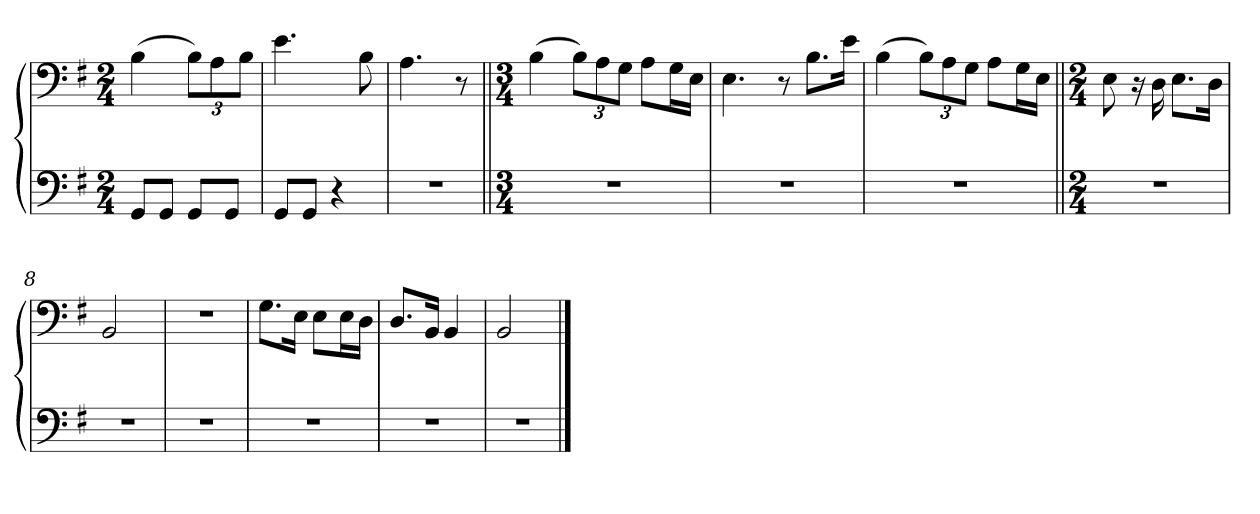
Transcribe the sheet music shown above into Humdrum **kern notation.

**kern	**kern
*part1	*part1
*staff2	*staff1
*clefF4	*clefF4
*k[f#]	*k[f#]
*M2/4	*M2/4
=1	=1
8GG/L	(4B\
8GG/J	.
8GG/L	12B\L)
.	12A\
8GG/J	.
.	12B\J
=2	=2
8GG/L	4.e\
8GG/J	.
4r	.
.	8B\
=3	=3
2r	4.A\
.	8r
=4||	=4||
*M3/4	*M3/4
2.r	(4B\
.	12B\L)
.	12A\
.	12G\J
.	8A\L
.	16G\L
.	16E\JJ
=5	=5
2.r	4.E\
.	8r
.	8.B\L
.	16e\Jk
=6	=6
2.r	(4B\
.	12B\L)
.	12A\
.	12G\J
.	8A\L
.	16G\L
.	16E\JJ
=7||	=7||
*M2/4	*M2/4
2r	8E\
.	16r
.	16D\
.	8.E\L
.	16D\Jk
=8	=8
2r	2BB/
=9	=9
2r	2r
=10	=10
2r	8.G\L
.	16E\Jk
.	8E\L
.	16E\L
.	16D\JJ
=11	=11
2r	8.D/L
.	16BB/Jk
.	4BB/
=12	=12
2r	2BB/
==	==
*-	*-
